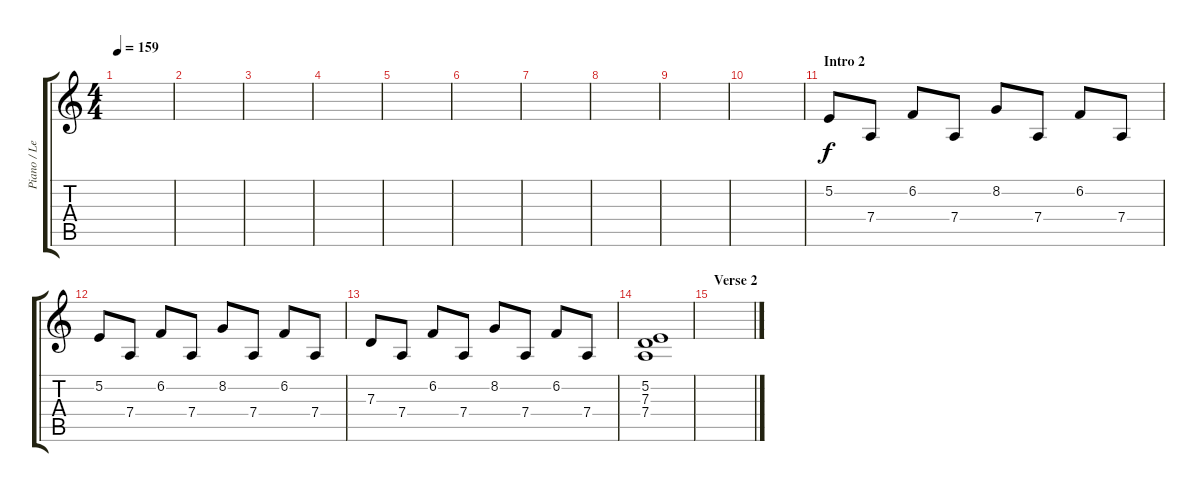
\track ("Piano / Lead Guitar" "Piano / Le") {instrument acousticgrandpiano}
\staff {score tabs}
\tuning (E4 B3 G3 D3 A2 E2) {hide}
\ts (4 4)
\tempo 159
\clef g2
\ks c
|
|
|
|
|
|
|
|
|
|
\section ("" "Intro 2")
5.2.8 7.4.8 6.2.8 7.4.8 8.2.8 7.4.8 6.2.8 7.4.8 |
5.2.8 7.4.8 6.2.8 7.4.8 8.2.8 7.4.8 6.2.8 7.4.8 |
7.3.8 7.4.8 6.2.8 7.4.8 8.2.8 7.4.8 6.2.8 7.4.8 |
(5.2 7.3 7.4).1 |
\section ("" "Verse 2")
